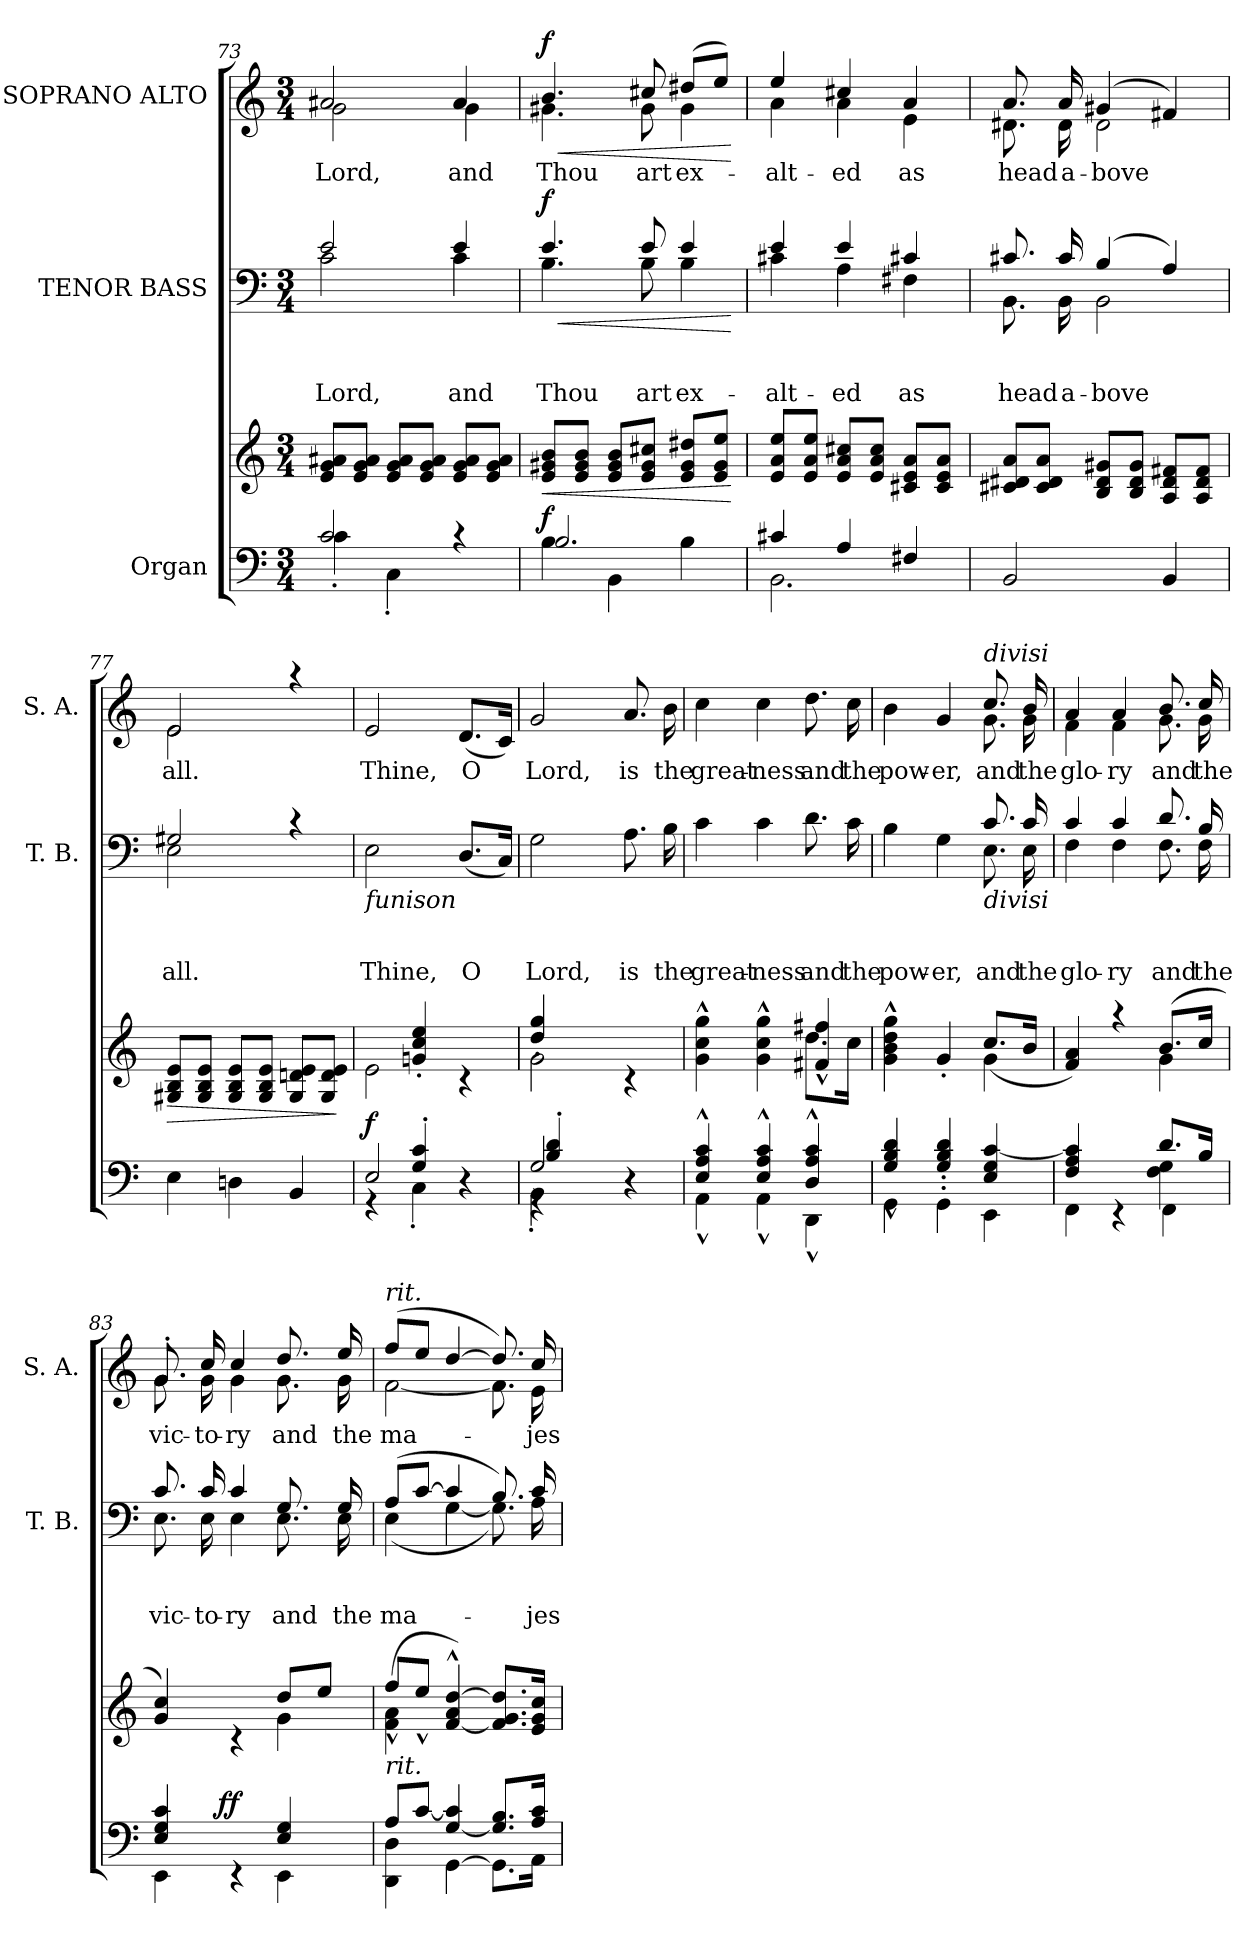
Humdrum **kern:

**kern	**kern	**dynam	**kern	**text	**text	**text	**dynam	**kern	**text	**dynam
*part3	*part3	*part3	*part2	*part2	*part2	*part2	*part2	*part1	*part1	*part1
*staff4	*staff3	*staff3/4	*staff2	*staff2	*staff2	*staff2	*staff2	*staff1	*staff1	*staff1
*I"Organ	*	*	*I"TENOR BASS	*	*	*	*	*I"SOPRANO ALTO	*	*
*	*	*	*I'T. B.	*	*	*	*	*I'S. A.	*	*
*clefF4	*clefG2	*	*clefF4	*	*	*	*	*clefG2	*	*
*k[]	*k[]	*	*k[]	*	*	*	*	*k[]	*	*
*C:	*C:	*	*C:	*	*	*	*	*C:	*	*
*M3/4	*M3/4	*	*M3/4	*	*	*	*	*M3/4	*	*
=73	=73	=73	=73	=73	=73	=73	=73	=73	=73	=73
*^	*	*	*	*	*	*	*	*	*	*
!	!	!	!	!	!	!	!LO:LY:a	!	!	!LO:LY:b	!
*	*	*	*	*^	*	*	*	*	*^	*	*
2c/	4c'<\	8e/ 8g/ 8a#X/L	.	2e/	2c\	.	.	Lord,	.	2a#X/	2g\	Lord,	.
.	.	8e/ 8g/ 8a#/J	.	.	.	.	.	.	.	.	.	.	.
.	4C'<\	8e/ 8g/ 8a#/L	.	.	.	.	.	.	.	.	.	.	.
.	.	8e/ 8g/ 8a#/J	.	.	.	.	.	.	.	.	.	.	.
!	!	!	!	!	!	!	!	!LO:LY:a	!	!	!	!LO:LY:b	!
4rc	4ryy	8e/ 8g/ 8a#/L	.	4e/	4c\	.	.	and	.	4a#/	4g\	and	.
.	.	8e/ 8g/ 8a#/J	.	.	.	.	.	.	.	.	.	.	.
=74	=74	=74	=74	=74	=74	=74	=74	=74	=74	=74	=74	=74	=74
!	!	!	!LO:HP:b	!	!	!	!	!LO:LY:a	!LO:HP:b	!	!	!LO:LY:b	!LO:HP:b
!	!	!	!LO:DY:n=1:a=2	!	!	!	!	!	!LO:DY:n=1:b	!	!	!	!LO:DY:n=1:a
4B\	2.B/	8e/ 8g#X/ 8b/L	< f	4.e/	4.B\	.	.	Thou	< f	4.b/	4.g#X\	Thou	< f
.	.	8e/ 8g#/ 8b/J	.	.	.	.	.	.	.	.	.	.	.
4BB\	.	8e/ 8g#/ 8b/L	.	.	.	.	.	.	.	.	.	.	.
!	!	!	!	!	!	!	!	!LO:LY:a	!	!	!	!LO:LY:b	!
.	.	8e/ 8g#/ 8cc#X/J	.	8e/	8B\	.	.	art	.	8cc#X/	8g#\	art	.
!	!	!	!	!	!	!	!	!LO:LY:a	!	!	!	!LO:LY:b	!
4B\	.	8e/ 8g#/ 8dd#X/L	.	4e/	4B\	.	.	ex-	.	(>8dd#X/L	4g#\	ex-	.
.	.	8e/ 8g#/ 8ee/J	.	.	.	.	.	.	.	8ee/J)	.	.	.
*	*	*	*	*v	*v	*	*	*	*	*	*	*	*
*v	*v	*	*	*	*	*	*	*	*v	*v	*	*
.	.	[	.	.	.	.	[	.	.	[
=75	=75	=75	=75	=75	=75	=75	=75	=75	=75	=75
*^	*	*	*	*	*	*	*	*	*	*
!	!	!	!	!	!	!	!LO:LY:a	!	!	!LO:LY:b	!
*	*	*	*	*^	*	*	*	*	*^	*	*
2.BB\	4c#X/	8e/ 8a/ 8ee/L	.	4e/	4c#X\	.	.	-alt-	.	4ee/	4a\	-alt-	.
.	.	8e/ 8a/ 8ee/J	.	.	.	.	.	.	.	.	.	.	.
!	!	!	!	!	!	!	!	!LO:LY:a	!	!	!	!LO:LY:b	!
.	4A/	8e/ 8a/ 8cc#X/L	.	4e/	4A\	.	.	-ed	.	4cc#X/	4a\	-ed	.
.	.	8e/ 8a/ 8cc#/J	.	.	.	.	.	.	.	.	.	.	.
!	!	!	!	!	!	!	!	!LO:LY:a	!	!	!	!LO:LY:b	!
.	4F#X/	8c#X/ 8e/ 8a/L	.	4c#X/	4F#X\	.	.	as	.	4a/	4e\	as	.
.	.	8c#/ 8e/ 8a/J	.	.	.	.	.	.	.	.	.	.	.
*v	*v	*	*	*	*	*	*	*	*	*	*	*	*
!!LO:PB:g=z	!!
=76	=76	=76	=76	=76	=76	=76	=76	=76	=76	=76	=76	=76
!	!	!	!	!	!	!	!LO:LY:a	!	!	!	!LO:LY:b	!
2BB/	8c#X/ 8d#X/ 8a/L	.	8.c#X/	8.BB\	.	.	head	.	8.a/	8.d#X\	head	.
.	8c#/ 8d#/ 8a/J	.	.	.	.	.	.	.	.	.	.	.
!	!	!	!	!	!	!	!LO:LY:a	!	!	!	!LO:LY:b	!
.	.	.	16c#/	16BB\	.	.	a-	.	16a/	16d#\	a-	.
!	!	!	!	!	!	!	!LO:LY:a	!	!	!	!LO:LY:b	!
.	8B/ 8d#/ 8g#X/L	.	(4B/	2BB\	.	.	-bove	.	(4g#X/	2d#\	-bove	.
.	8B/ 8d#/ 8g#/J	.	.	.	.	.	.	.	.	.	.	.
4BB/	8A/ 8d#/ 8f#X/L	.	4A/)	.	.	.	.	.	4f#X/)	.	.	.
.	8A/ 8d#/ 8f#/J	.	.	.	.	.	.	.	.	.	.	.
=77	=77	=77	=77	=77	=77	=77	=77	=77	=77	=77	=77	=77
!	!	!LO:HP:b	!	!	!	!	!LO:LY:a	!	!	!	!LO:LY:b	!
4E\	8G#X/ 8B/ 8e/L	>	2G#X/	2E\	.	.	all.	.	2e/	2e\	all.	.
.	8G#/ 8B/ 8e/J	.	.	.	.	.	.	.	.	.	.	.
4Dn\	8G#/ 8B/ 8e/L	.	.	.	.	.	.	.	.	.	.	.
.	8G#/ 8B/ 8e/J	.	.	.	.	.	.	.	.	.	.	.
4BB/	8G#/ 8dn/ 8e/L	.	4rc	4ryy	.	.	.	.	4raa	4ryy	.	.
.	8G#/ 8d/ 8e/J	.	.	.	.	.	.	.	.	.	.	.
*	*	*	*v	*v	*	*	*	*	*	*	*	*
*	*	*	*	*	*	*	*	*v	*v	*	*
.	.	]	.	.	.	.	.	.	.	.
=78	=78	=78	=78	=78	=78	=78	=78	=78	=78	=78
*^	*^	*	*	*	*	*	*	*	*	*
*	*^	*	*	*	*	*	*	*	*	*	*	*
!	!	!	!	!	!	!LO:TX:b:i:t=funison	!	!	!	!	!	!	!
!	!	!	!	!	!LO:DY:a=2	!	!	!	!LO:LY:a	!	!	!LO:LY:b	!
2E/	4rGG	4ryy	2e\	4ryy	f	2E\	.	.	Thine,	.	2e/	Thine,	.
.	4C'<\	4G/'> 4c/'>	.	4gn/'> 4cc/'> 4ee/'>	.	.	.	.	.	.	.	.	.
!	!	!	!	!	!	!	!	!	!LO:LY:a	!	!	!LO:LY:b	!
4ryy	4ryy	4r	4ryy	4rc	.	(<8.D/L	.	.	O	.	(<8.d/L	O	.
.	.	.	.	.	.	16C/Jk)	.	.	.	.	16c/Jk)	.	.
=79	=79	=79	=79	=79	=79	=79	=79	=79	=79	=79	=79	=79	=79
*	*	*^	*	*	*	*	*	*	*	*	*	*	*
!	!	!	!	!	!	!	!	!	!	!LO:LY:a	!	!	!LO:LY:b	!
2G/	4rGG	4B/'> 4d/'>	4BB'<\	2g\	4dd/'> 4gg/'>	.	2G\	.	.	Lord,	.	2g/	Lord,	.
.	2ryy	2ryy	4ryy	.	4ryy	.	.	.	.	.	.	.	.	.
!	!	!	!	!	!	!	!	!	!	!LO:LY:a	!	!	!LO:LY:b	!
4ryy	.	.	4r	4ryy	4rc	.	8.A\	.	.	is	.	8.a/	is	.
!	!	!	!	!	!	!	!	!	!	!LO:LY:a	!	!	!LO:LY:b	!
.	.	.	.	.	.	.	16B\	.	.	the	.	16b\	the	.
*	*v	*v	*v	*	*	*	*	*	*	*	*	*	*	*
!!LO:LB:g=z
=80	=80	=80	=80	=80	=80	=80	=80	=80	=80	=80	=80	=80
!	!	!	!	!	!	!	!	!LO:LY:a	!	!	!LO:LY:b	!
4E/^^> 4A/^^> 4c/^^>	4AA^^<\	4g\^^< 4cc\^^< 4gg\^^<	2ryy	.	4c\	.	.	great-	.	4cc\	great-	.
!	!	!	!	!	!	!	!	!LO:LY:a	!	!	!LO:LY:b	!
4E/^^> 4A/^^> 4c/^^>	4AA^^<\	4g\^^< 4cc\^^< 4gg\^^<	.	.	4c\	.	.	-ness	.	4cc\	-ness	.
!	!	!	!	!	!	!	!	!LO:LY:a	!	!	!LO:LY:b	!
4D/^^> 4A/^^> 4c/^^>	4DD^^<\	8.dd\L	4f#X/^^> 4ff#X/^^>	.	8.d\	.	.	and	.	8.dd\	and	.
!	!	!	!	!	!	!	!	!LO:LY:a	!	!	!LO:LY:b	!
.	.	16cc\Jk	.	.	16c\	.	.	the	.	16cc\	the	.
=81	=81	=81	=81	=81	=81	=81	=81	=81	=81	=81	=81	=81
*	*	*	*	*	*^	*	*	*	*	*	*	*
!	!	!	!	!	!	!	!	!	!LO:LY:a	!	!	!LO:LY:b	!
*	*	*	*	*	*	*	*	*	*	*	*^	*	*
4GG^^<\	4G/^^> 4B/^^> 4d/^^>	4g\^^< 4b\^^< 4dd\^^< 4gg\^^<	2ryy	.	2ryy	4B\	.	.	pow-	.	4b\	2ryy	pow-	.
!	!	!	!	!	!	!	!	!	!LO:LY:a	!	!	!	!LO:LY:b	!
4GG'<\	4G/'> 4B/'> 4d/'>	4g'>/	.	.	.	4G\	.	.	-er,	.	4g/	.	-er,	.
!	!	!	!	!	!	!	!	!	!	!	!LO:TX:a:i:t=divisi	!	!	!
!	!	!	!	!	!LO:TX:b:i:t=divisi	!	!	!	!	!	!	!	!	!
!	!	!	!	!	!	!	!	!	!LO:LY:a	!	!	!	!LO:LY:b	!
4EE\	4E/ 4G/ [>4c/	4g\	(>8.cc/L	.	8.c/	8.E\	.	.	and	.	8.g\	8.cc/	and	.
!	!	!	!	!	!	!	!	!	!LO:LY:a	!	!	!	!LO:LY:b	!
.	.	.	16b/Jk	.	16c/	16E\	.	.	the	.	16b/	16g\	the	.
=82	=82	=82	=82	=82	=82	=82	=82	=82	=82	=82	=82	=82	=82	=82
*	*^	*	*	*	*	*	*	*	*	*	*	*	*	*
!	!	!	!	!	!	!	!	!	!	!LO:LY:a	!	!	!	!LO:LY:b	!
4FF\	4F/ 4A/ 4c/]	2ryy	4f/ 4a/)	2ryy	.	4c/	4F\	.	.	glo-	.	4a/	4f\	glo-	.
!	!	!	!	!	!	!	!	!	!	!LO:LY:a	!	!	!	!LO:LY:b	!
4ryy	4rEE	.	4raa	.	.	4c/	4F\	.	.	-ry	.	4a/	4f\	-ry	.
!	!	!	!	!	!	!	!	!	!	!LO:LY:a	!	!	!	!LO:LY:b	!
4F\ 4G\	8.d/L	4FF\	(>8.b/L	4g\	.	8.d/	8.F\	.	.	and	.	8.b/	8.g\	and	.
!	!	!	!	!	!	!	!	!	!	!LO:LY:a	!	!	!	!LO:LY:b	!
.	16B/Jk	.	16cc/Jk	.	.	16B/	16F\	.	.	the	.	16cc/	16g\	the	.
=83	=83	=83	=83	=83	=83	=83	=83	=83	=83	=83	=83	=83	=83	=83	=83
!	!	!	!	!	!	!	!	!	!	!LO:LY:a	!	!	!	!LO:LY:b	!
4EE\	4E/ 4G/ 4c/	6ryy	4g/ 4cc/)	4ryy	.	8.c/	8.E\	.	.	vic-	.	8.g'>/	8.g\	vic-	.
.	.	24..ryy	.	.	.	.	.	.	.	.	.	.	.	.	.
!	!	!	!	!	!	!	!	!	!	!LO:LY:a	!	!	!	!LO:LY:b	!
.	.	.	.	.	.	16c/	16E\	.	.	-to-	.	16cc/	16g\	-to-	.
!	!	!	!	!	!LO:DY:a=2	!	!	!	!	!	!	!	!	!	!
.	.	3ryy	.	.	ff	.	.	.	.	.	.	.	.	.	.
!	!	!	!	!	!	!	!	!	!	!LO:LY:a	!	!	!	!LO:LY:b	!
4ryy	4rEE	.	4ryy	4rc	.	4c/	4E\	.	.	-ry	.	4cc/	4g\	-ry	.
!	!	!	!	!	!	!	!	!	!	!LO:LY:a	!	!	!	!LO:LY:b	!
4EE\	4E/ 4G/	.	8dd/L	4g\	.	8.G/	8.E\	.	.	and	.	8.dd/	8.g\	and	.
.	.	6ryy	.	.	.	.	.	.	.	.	.	.	.	.	.
.	.	.	8ee/J	.	.	.	.	.	.	.	.	.	.	.	.
!	!	!	!	!	!	!	!	!	!	!LO:LY:a	!	!	!	!LO:LY:b	!
.	.	.	.	.	.	16G/	16E\	.	.	the	.	16ee/	16g\	the	.
.	.	96ryy	.	.	.	.	.	.	.	.	.	.	.	.	.
!!LO:LB:g=z	!!
=84	=84	=84	=84	=84	=84	=84	=84	=84	=84	=84	=84	=84	=84	=84	=84
!	!	!	!	!	!	!	!	!	!	!	!	!LO:TX:a:i:t=rit.	!	!	!
!	!	!	!LO:TX:b:i:t=rit.	!	!	!	!	!	!	!	!	!	!	!	!
!	!	!	!	!	!	!	!	!	!	!LO:LY:a	!	!	!	!LO:LY:b	!
*	*v	*v	*	*	*	*	*	*	*	*	*	*	*	*	*
4DD\ 4D\	8A/L	(4f\ 4a\	8ff^^>/L	.	(>8A/L	(<4E\	.	.	ma-	.	(>8ff/L	[<2f\	ma-	.
.	[>8c/J	.	8ee^^>/J	.	[>8c/J	.	.	.	.	.	8ee/J	.	.	.
[<4GG\	[>4G/ 4c/]	2ryy	[<4f/^^> 4a/^^> [>4dd/^^>)	.	4c/]	[<4G\	.	.	.	.	[>4dd/	.	.	.
8.GG\L]	8.G/] 8.B/L	.	8.f/] 8.g/ 8.dd/]L	.	8.B/)	8.G\])	.	.	.	.	8.dd/])	8.f\]	.	.
!	!	!	!	!	!	!	!	!	!LO:LY:a	!	!	!	!LO:LY:b	!
16AA\Jk	16A/ 16c/Jk	.	16e/ 16g/ 16cc/Jk	.	16c/	16A\	.	.	-jes-	.	16cc/	16e\	-jes-	.
*v	*v	*	*	*	*v	*v	*	*	*	*	*v	*v	*	*
*	*v	*v	*	*	*	*	*	*	*	*	*
=	=	=	=	=	=	=	=	=	=	=
*-	*-	*-	*-	*-	*-	*-	*-	*-	*-	*-
